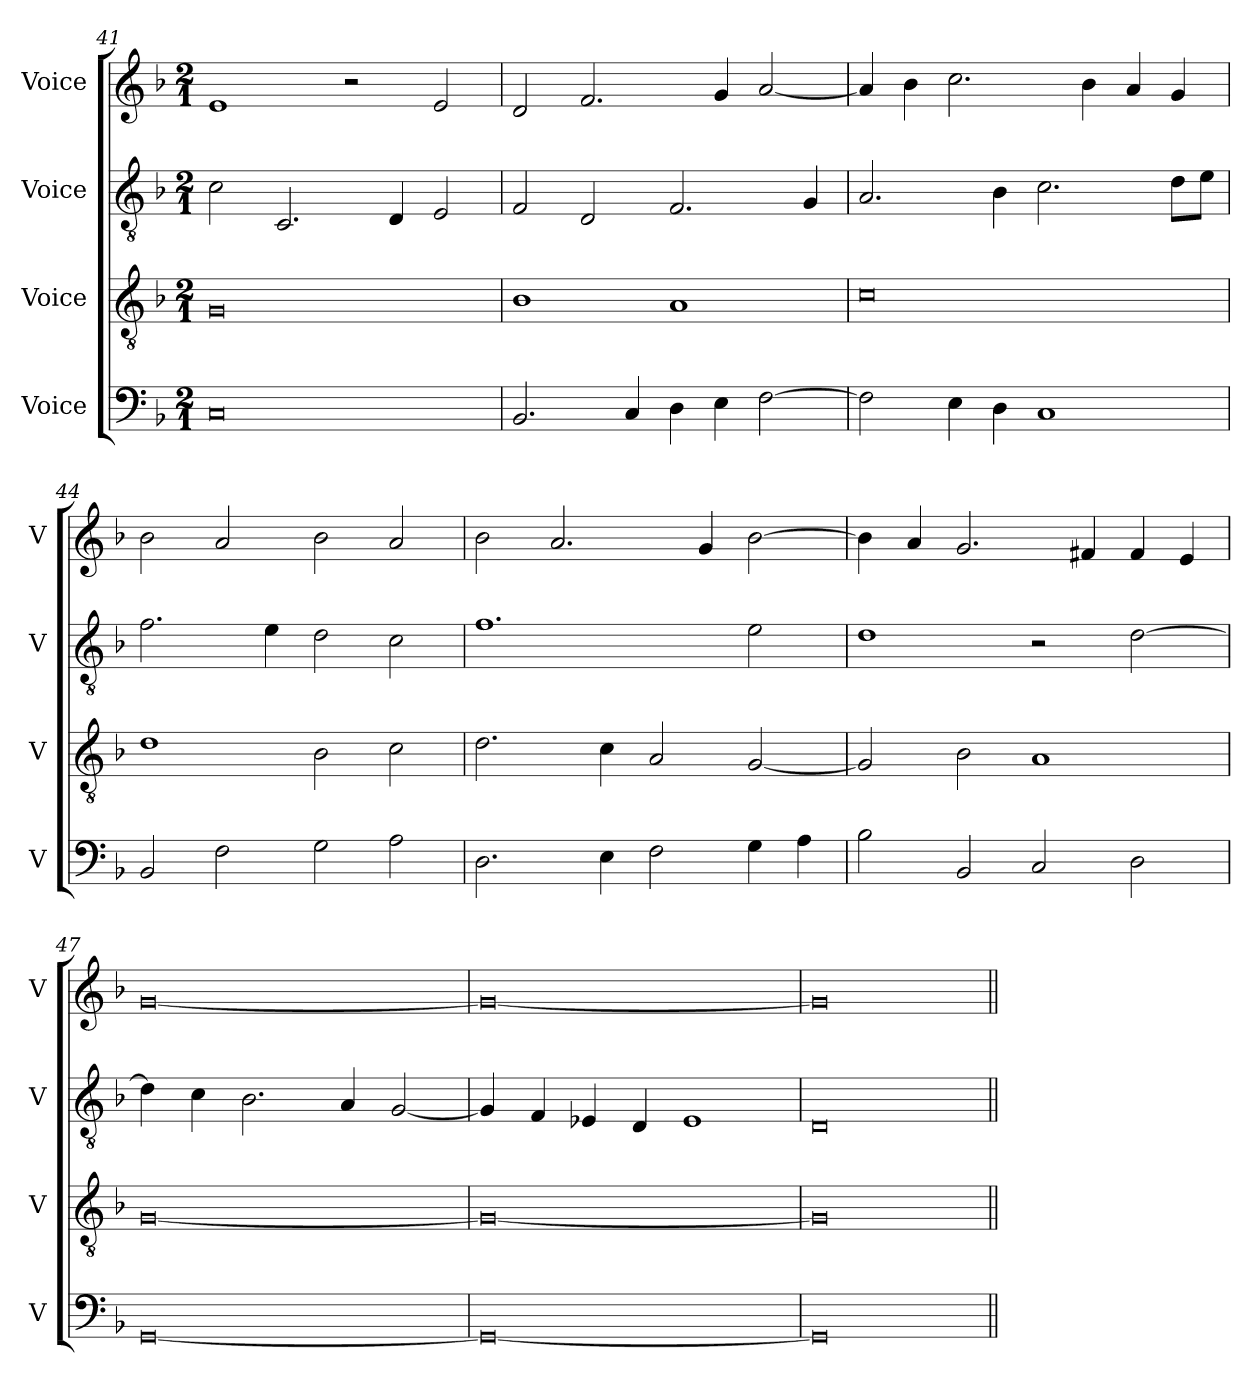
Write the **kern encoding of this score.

**kern	**kern	**kern	**kern
*part4	*part3	*part2	*part1
*staff4	*staff3	*staff2	*staff1
*I"Voice	*I"Voice	*I"Voice	*I"Voice
*I'V	*I'V	*I'V	*I'V
*clefF4	*clefGv2	*clefGv2	*clefG2
*k[b-]	*k[b-]	*k[b-]	*k[b-]
*M2/1	*M2/1	*M2/1	*M2/1
=41	=41	=41	=41
0C	0G	2c\	1e
.	.	2.C/	.
.	.	.	2r
.	.	4D/	.
.	.	2E/	2e/
=42	=42	=42	=42
2.BB-/	1B-	2F/	2d/
.	.	2D/	2.f/
4C/	.	.	.
4D\	1A	2.F/	.
4E\	.	.	4g/
[2F\	.	.	[2a/
.	.	4G/	.
!!LO:PB:g=z
=43	=43	=43	=43
2F\]	0c	2.A/	4a/]
.	.	.	4b-\
4E\	.	.	2.cc\
4D\	.	4B-\	.
1C	.	2.c\	.
.	.	.	4b-\
.	.	.	4a/
.	.	8d\L	4g/
.	.	8e\J	.
=44	=44	=44	=44
2BB-/	1d	2.f\	2b-\
2F\	.	.	2a/
.	.	4e\	.
2G\	2B-\	2d\	2b-\
2A\	2c\	2c\	2a/
=45	=45	=45	=45
2.D\	2.d\	1.f	2b-\
.	.	.	2.a/
4E\	4c\	.	.
2F\	2A/	.	.
.	.	.	4g/
4G\	[2G/	2e\	[2b-\
4A\	.	.	.
!!LO:LB:g=z
=46	=46	=46	=46
2B-\	2G/]	1d	4b-\]
.	.	.	4a/
2BB-/	2B-\	.	2.g/
2C/	1A	2r	.
.	.	.	4f#X/
2D\	.	[2d\	4f#/
.	.	.	4e/
=47	=47	=47	=47
[0GG	[0G	4d\]	[0g
.	.	4c\	.
.	.	2.B-\	.
.	.	4A/	.
.	.	[2G/	.
=48	=48	=48	=48
0GG_	0G_	4G/]	0g_
.	.	4F/	.
.	.	4E-X/	.
.	.	4D/	.
.	.	1E-	.
=49	=49	=49	=49
0GG]	0G]	0D	0g]
=||	=||	=||	=||
*-	*-	*-	*-
